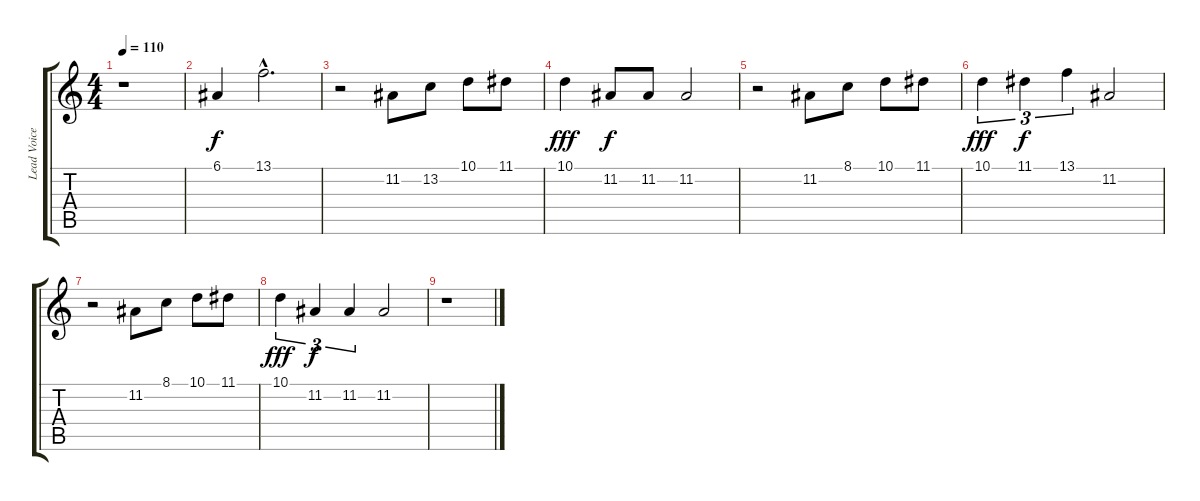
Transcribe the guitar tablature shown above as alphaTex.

\track ("Lead Voice John" "Lead Voice") {instrument tenorsax}
\staff {score tabs}
\tuning (E4 B3 G3 D3 A2 E2) {hide}
\ts (4 4)
\tempo 110
\clef g2
\ks c
r.1{dy f} |
6.1.4 13.1{hac}.2{d} |
r.2 11.2.8 13.2.8 10.1.8 11.1.8 |
10.1.4{dy fff} 11.2.8{dy f} 11.2.8 11.2.2 |
r.2 11.2.8 8.1.8 10.1.8 11.1.8 |
10.1.4{tu (3 2) dy fff} 11.1.4{tu (3 2) dy f} 13.1.4{tu (3 2)} 11.2.2 |
r.2 11.2.8 8.1.8 10.1.8 11.1.8 |
10.1.4{tu (3 2) dy fff} 11.2.4{tu (3 2) dy f} 11.2.4{tu (3 2)} 11.2.2 |
r.1
